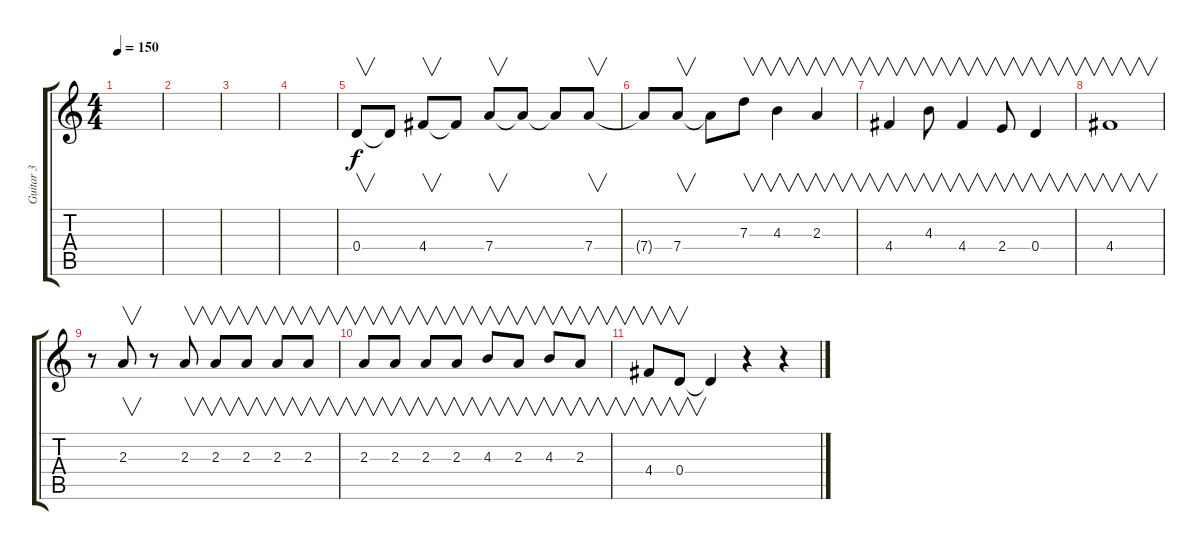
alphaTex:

\track ("Guitar 3" "Guitar 3") {instrument acousticguitarsteel}
\staff {score tabs}
\tuning (E4 B3 G3 D3 A2 E2) {hide}
\ts (4 4)
\tempo 150
\clef g2
\ks c
|
|
|
|
0.4.8{v} 0.4{t}.8 4.4.8{v} 4.4{t}.8 7.4.8{v} 7.4{t}.8 7.4{t}.8 7.4.8{v} |
7.4{t}.8 7.4.8{v} 7.4{t}.8 7.3.8{v} 4.3.4{v} 2.3.4{v} |
4.4.4{v} 4.3.8{v} 4.4.4{v} 2.4.8{v} 0.4.4{v} |
4.4.1{v} |
r.8 2.3.8{v} r.8 2.3.8{v} 2.3.8{v} 2.3.8{v} 2.3.8{v} 2.3.8{v} |
2.3.8{v} 2.3.8{v} 2.3.8{v} 2.3.8{v} 4.3.8{v} 2.3.8{v} 4.3.8{v} 2.3.8{v} |
4.4.8{v} 0.4.8{v} 0.4{t}.4 r.4 r.4
